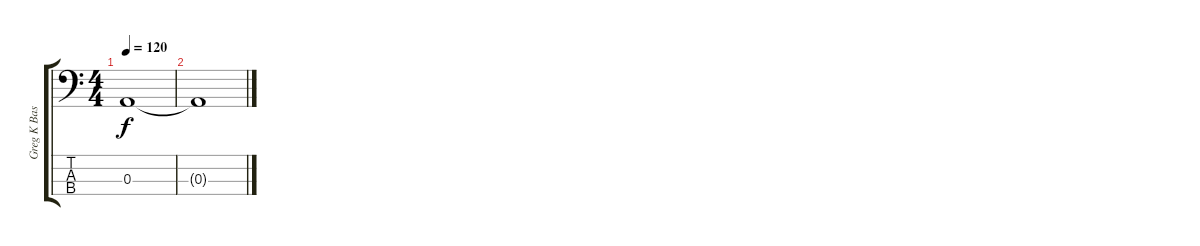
\track ("Greg K Bass Guitar" "Greg K Bas") {instrument electricbasspick}
\staff {score tabs}
\tuning (G2 D2 A1 E1) {hide}
\ts (4 4)
\tempo 120
\clef f4
\ks c
0.3{t}.1{dy f} |
0.3{t}.1
